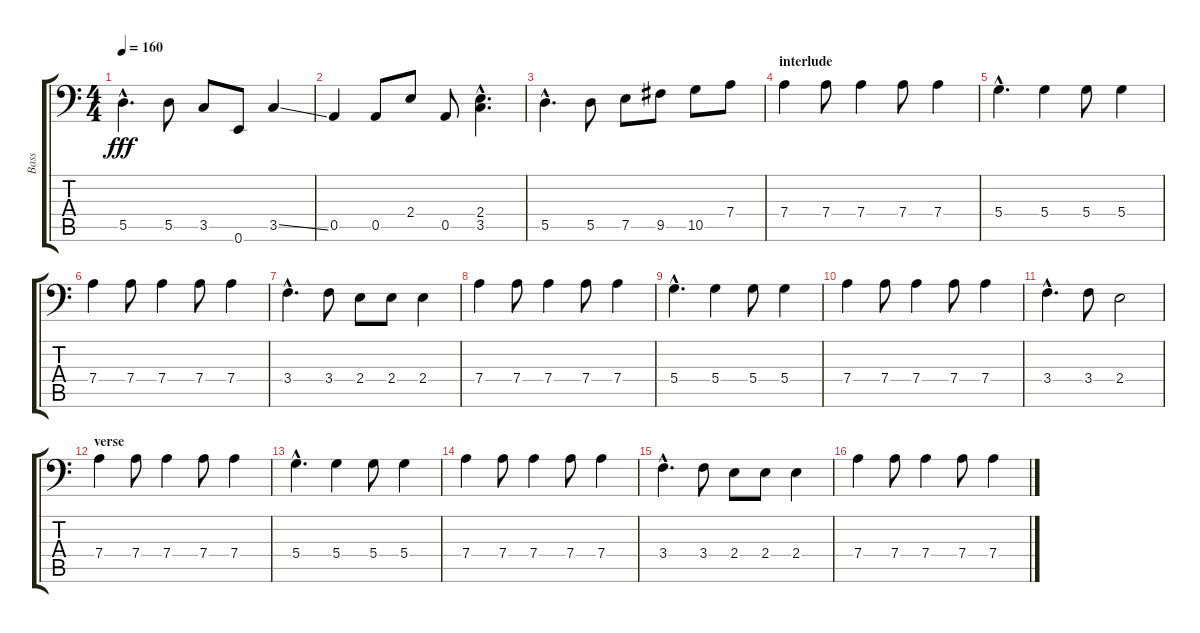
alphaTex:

\track ("Bass" "Bass") {instrument electricbassfinger}
\staff {score tabs}
\tuning (E3 B2 G2 D2 A1 E1) {hide}
\ts (4 4)
\tempo 160
\clef f4
\ks c
5.5{hac}.4{d dy fff} 5.5.8 3.5.8 0.6.8 3.5{ss}.4 |
0.5.4 0.5.8 2.4.8 0.5.8 (2.4{hac} 3.5{hac}).4{d} |
5.5{hac}.4{d} 5.5.8 7.5.8 9.5.8 10.5.8 7.4.8 |
\section ("" "interlude")
7.4.4 7.4.8 7.4.4 7.4.8 7.4.4 |
5.4{hac}.4{d} 5.4.4 5.4.8 5.4.4 |
7.4.4 7.4.8 7.4.4 7.4.8 7.4.4 |
3.4{hac}.4{d} 3.4.8 2.4.8 2.4.8 2.4.4 |
7.4.4 7.4.8 7.4.4 7.4.8 7.4.4 |
5.4{hac}.4{d} 5.4.4 5.4.8 5.4.4 |
7.4.4 7.4.8 7.4.4 7.4.8 7.4.4 |
3.4{hac}.4{d} 3.4.8 2.4.2 |
\section ("" "verse")
7.4.4 7.4.8 7.4.4 7.4.8 7.4.4 |
5.4{hac}.4{d} 5.4.4 5.4.8 5.4.4 |
7.4.4 7.4.8 7.4.4 7.4.8 7.4.4 |
3.4{hac}.4{d} 3.4.8 2.4.8 2.4.8 2.4.4 |
7.4.4 7.4.8 7.4.4 7.4.8 7.4.4
